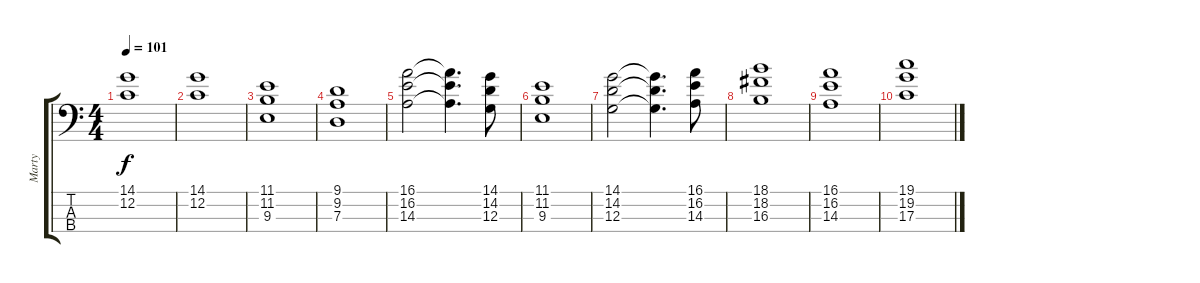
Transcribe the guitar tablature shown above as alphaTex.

\track ("Marty" "Marty") {instrument distortionguitar}
\staff {score tabs}
\tuning (F2 C2 G1 D1) {hide}
\ts (4 4)
\tempo 101
\clef f4
\ks c
(14.1 12.2).1{dy f} |
(14.1 12.2).1 |
(11.1 11.2 9.3).1 |
(9.1 9.2 7.3).1 |
(16.1 16.2 14.3).2 (16.1{t} 16.2{t} 14.3{t}).4{d} (14.1 14.2 12.3).8 |
(11.1 11.2 9.3).1 |
(14.1 14.2 12.3).2 (14.1{t} 14.2{t} 12.3{t}).4{d} (16.1 16.2 14.3).8 |
(18.1 18.2 16.3).1 |
(16.1 16.2 14.3).1 |
(19.1 19.2 17.3).1
